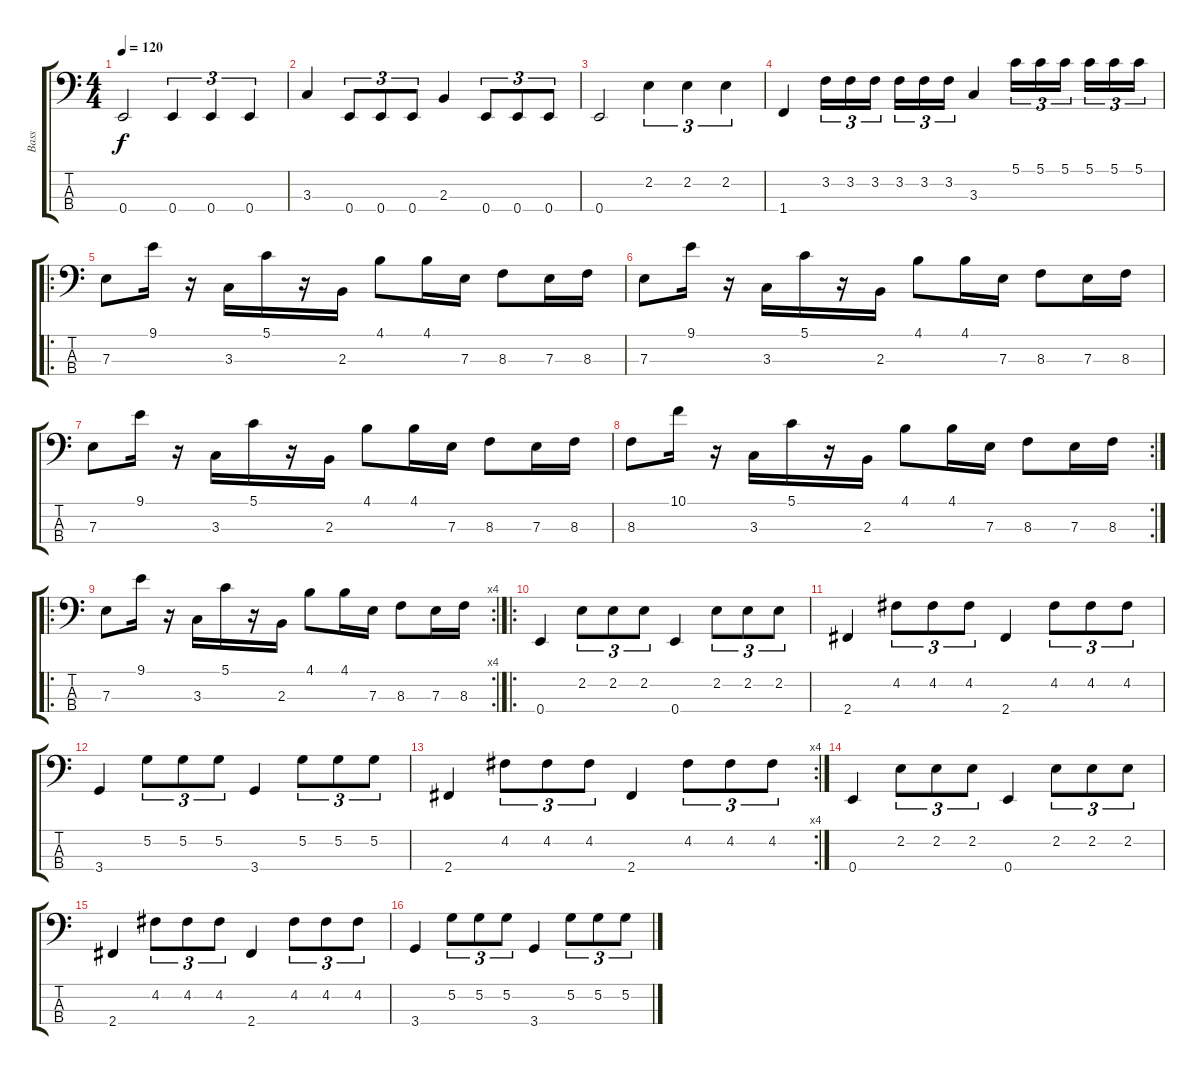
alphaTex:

\track ("Bass" "Bass") {instrument electricbassfinger}
\staff {score tabs}
\tuning (G2 D2 A1 E1) {hide}
\ts (4 4)
\tempo 120
\clef f4
\ks c
0.4.2{dy f} 0.4.4{tu (3 2)} 0.4.4{tu (3 2)} 0.4.4{tu (3 2)} |
3.3.4 0.4.8{tu (3 2)} 0.4.8{tu (3 2)} 0.4.8{tu (3 2)} 2.3.4 0.4.8{tu (3 2)} 0.4.8{tu (3 2)} 0.4.8{tu (3 2)} |
0.4.2 2.2.4{tu (3 2)} 2.2.4{tu (3 2)} 2.2.4{tu (3 2)} |
1.4.4 3.2.16{tu (3 2)} 3.2.16{tu (3 2)} 3.2.16{tu (3 2)} 3.2.16{tu (3 2)} 3.2.16{tu (3 2)} 3.2.16{tu (3 2)} 3.3.4 5.1.16{tu (3 2)} 5.1.16{tu (3 2)} 5.1.16{tu (3 2)} 5.1.16{tu (3 2)} 5.1.16{tu (3 2)} 5.1.16{tu (3 2)} |
\ro
7.3.8 9.1.16 r.16 3.3.16 5.1.16 r.16 2.3.16 4.1.8 4.1.16 7.3.16 8.3.8 7.3.16 8.3.16 |
7.3.8 9.1.16 r.16 3.3.16 5.1.16 r.16 2.3.16 4.1.8 4.1.16 7.3.16 8.3.8 7.3.16 8.3.16 |
7.3.8 9.1.16 r.16 3.3.16 5.1.16 r.16 2.3.16 4.1.8 4.1.16 7.3.16 8.3.8 7.3.16 8.3.16 |
\rc 2
8.3.8 10.1.16 r.16 3.3.16 5.1.16 r.16 2.3.16 4.1.8 4.1.16 7.3.16 8.3.8 7.3.16 8.3.16 |
\ro
\rc 4
7.3.8 9.1.16 r.16 3.3.16 5.1.16 r.16 2.3.16 4.1.8 4.1.16 7.3.16 8.3.8 7.3.16 8.3.16 |
\ro
0.4.4 2.2.8{tu (3 2)} 2.2.8{tu (3 2)} 2.2.8{tu (3 2)} 0.4.4 2.2.8{tu (3 2)} 2.2.8{tu (3 2)} 2.2.8{tu (3 2)} |
2.4.4 4.2.8{tu (3 2)} 4.2.8{tu (3 2)} 4.2.8{tu (3 2)} 2.4.4 4.2.8{tu (3 2)} 4.2.8{tu (3 2)} 4.2.8{tu (3 2)} |
3.4.4 5.2.8{tu (3 2)} 5.2.8{tu (3 2)} 5.2.8{tu (3 2)} 3.4.4 5.2.8{tu (3 2)} 5.2.8{tu (3 2)} 5.2.8{tu (3 2)} |
\rc 4
2.4.4 4.2.8{tu (3 2)} 4.2.8{tu (3 2)} 4.2.8{tu (3 2)} 2.4.4 4.2.8{tu (3 2)} 4.2.8{tu (3 2)} 4.2.8{tu (3 2)} |
0.4.4 2.2.8{tu (3 2)} 2.2.8{tu (3 2)} 2.2.8{tu (3 2)} 0.4.4 2.2.8{tu (3 2)} 2.2.8{tu (3 2)} 2.2.8{tu (3 2)} |
2.4.4 4.2.8{tu (3 2)} 4.2.8{tu (3 2)} 4.2.8{tu (3 2)} 2.4.4 4.2.8{tu (3 2)} 4.2.8{tu (3 2)} 4.2.8{tu (3 2)} |
3.4.4 5.2.8{tu (3 2)} 5.2.8{tu (3 2)} 5.2.8{tu (3 2)} 3.4.4 5.2.8{tu (3 2)} 5.2.8{tu (3 2)} 5.2.8{tu (3 2)}
